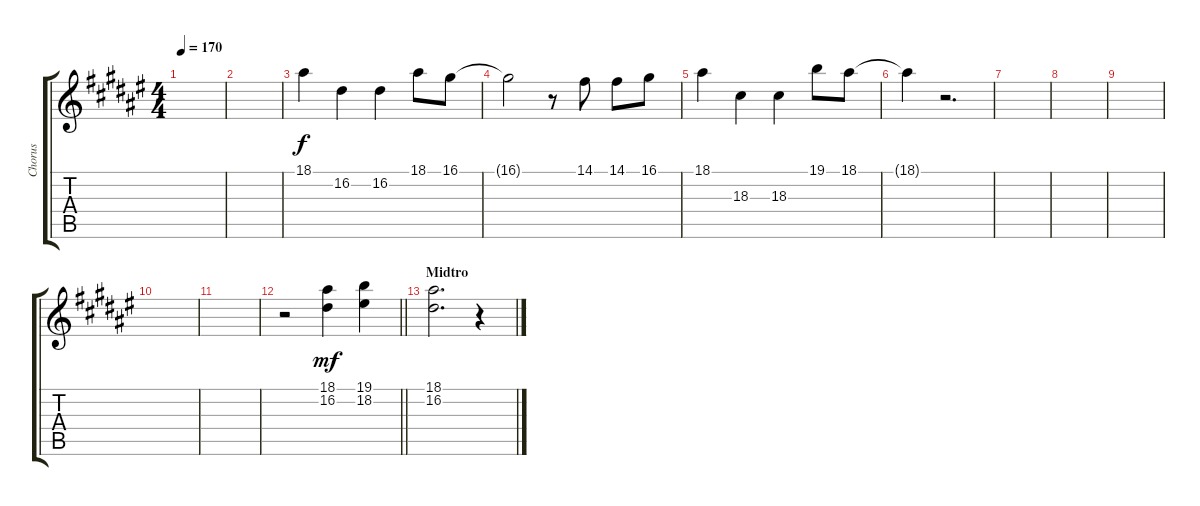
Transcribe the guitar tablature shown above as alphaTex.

\track ("Chorus" "Chorus") {instrument voiceoohs}
\staff {score tabs}
\tuning (E4 B3 G3 D3 A2 E2) {hide}
\ts (4 4)
\tempo 170
\clef g2
\ks f#
|
|
18.1.4 16.2.4 16.2.4 18.1.8 16.1.8 |
16.1{t}.2 r.8 14.1.8 14.1.8 16.1.8 |
18.1.4 18.3.4 18.3.4 19.1.8 18.1.8 |
18.1{t}.4 r.2{d} |
|
|
|
|
|
\barLineRight lightlight
r.2 (18.1 16.2).4{dy mf} (19.1 18.2).4 |
\section ("" "Midtro")
(18.1 16.2).2{d} r.4
